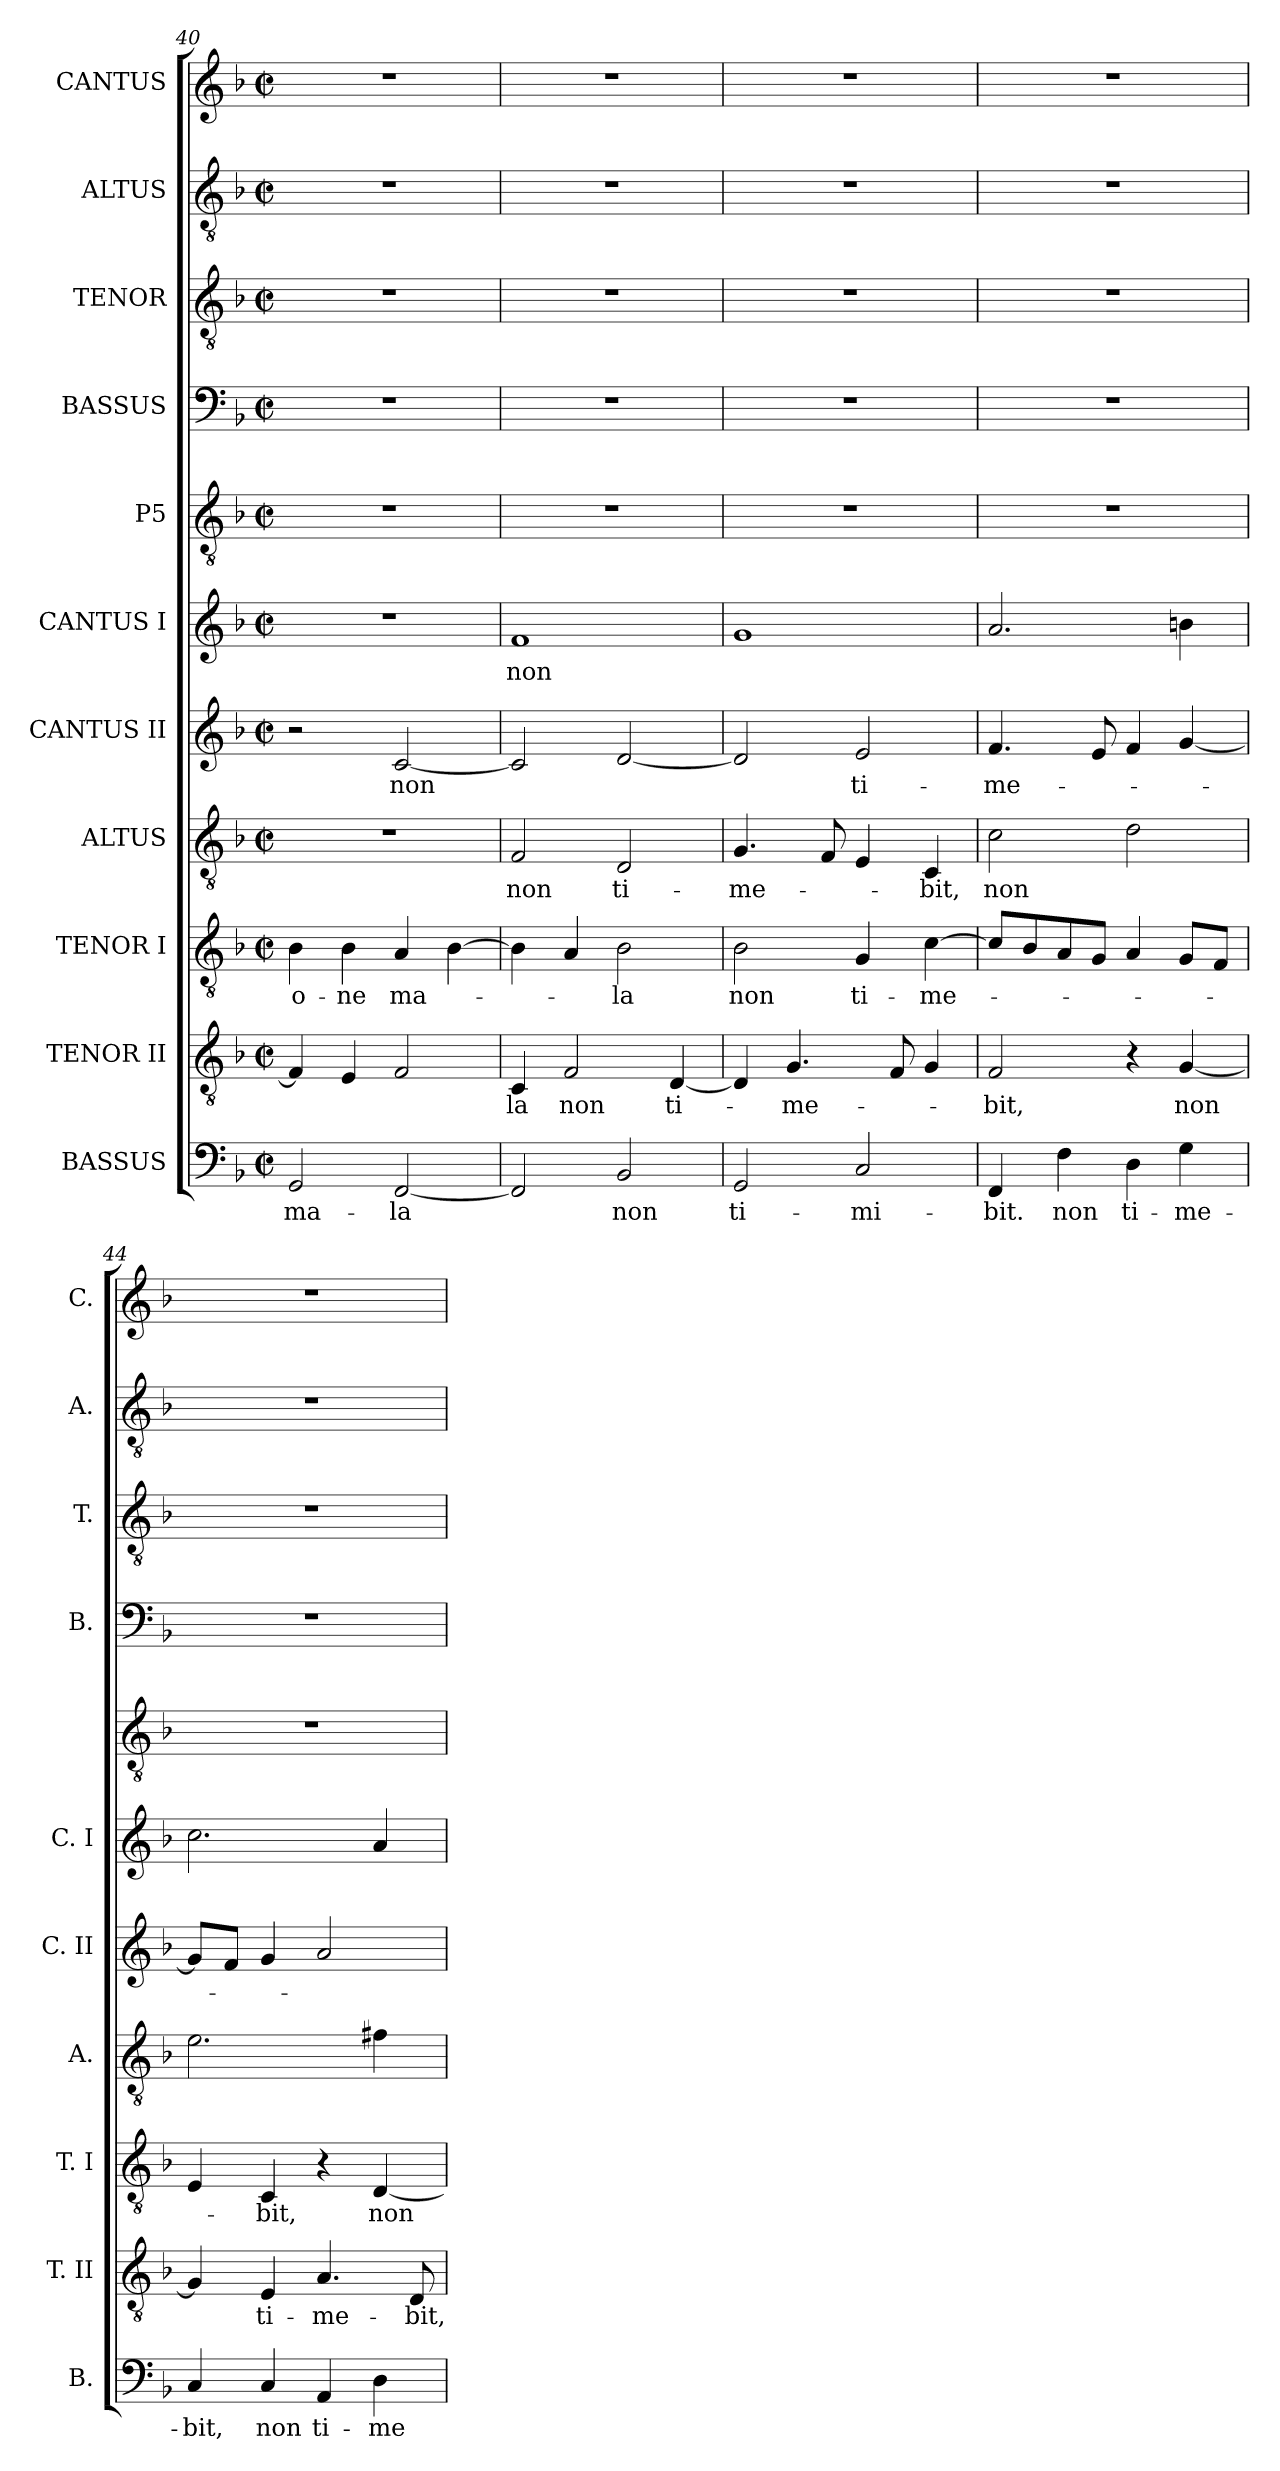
**kern	**text	**kern	**text	**kern	**text	**kern	**text	**kern	**text	**kern	**text	**kern	**kern	**kern	**kern	**kern
*part11	*part11	*part10	*part10	*part9	*part9	*part8	*part8	*part7	*part7	*part6	*part6	*part5	*part4	*part3	*part2	*part1
*staff11	*staff11	*staff10	*staff10	*staff9	*staff9	*staff8	*staff8	*staff7	*staff7	*staff6	*staff6	*staff5	*staff4	*staff3	*staff2	*staff1
*I"BASSUS	*	*I"TENOR II	*	*I"TENOR I	*	*I"ALTUS	*	*I"CANTUS II	*	*I"CANTUS I	*	*I"P5	*I"BASSUS	*I"TENOR	*I"ALTUS	*I"CANTUS
*I'B.	*	*I'T. II	*	*I'T. I	*	*I'A.	*	*I'C. II	*	*I'C. I	*	*	*I'B.	*I'T.	*I'A.	*I'C.
!!LO:PB:g=z
*clefF4	*	*clefGv2	*	*clefGv2	*	*clefGv2	*	*clefG2	*	*clefG2	*	*clefGv2	*clefF4	*clefGv2	*clefGv2	*clefG2
*	*	*ITrd7c12	*	*ITrd7c12	*	*ITrd7c12	*	*	*	*	*	*ITrd7c12	*	*ITrd7c12	*ITrd7c12	*
*k[b-]	*	*k[b-]	*	*k[b-]	*	*k[b-]	*	*k[b-]	*	*k[b-]	*	*k[b-]	*k[b-]	*k[b-]	*k[b-]	*k[b-]
*F:	*	*F:	*	*F:	*	*F:	*	*F:	*	*F:	*	*F:	*F:	*F:	*F:	*F:
*M2/2	*	*M2/2	*	*M2/2	*	*M2/2	*	*M2/2	*	*M2/2	*	*M2/2	*M2/2	*M2/2	*M2/2	*M2/2
*met(c|)	*	*met(c|)	*	*met(c|)	*	*met(c|)	*	*met(c|)	*	*met(c|)	*	*met(c|)	*met(c|)	*met(c|)	*met(c|)	*met(c|)
=40	=40	=40	=40	=40	=40	=40	=40	=40	=40	=40	=40	=40	=40	=40	=40	=40
!	!LO:LY:b:color=#000000	!	!	!	!	!	!	!	!	!	!	!	!	!	!	!
!	!	!	!	!	!LO:LY:b:color=#000000	!	!	!	!	!	!	!	!	!	!	!
2GGi/	ma-	4FFi/]	.	4BB-i\	-o-	1r	.	2r	.	1r	.	1r	1r	1r	1r	1r
!	!	!	!	!	!LO:LY:b:color=#000000	!	!	!	!	!	!	!	!	!	!	!
.	.	4EEi/	.	4BB-i\	-ne	.	.	.	.	.	.	.	.	.	.	.
!	!LO:LY:b:color=#000000	!	!	!	!	!	!	!	!	!	!	!	!	!	!	!
!	!	!	!	!	!LO:LY:b:color=#000000	!	!	!	!	!	!	!	!	!	!	!
!	!	!	!	!	!	!	!	!	!LO:LY:b:color=#000000	!	!	!	!	!	!	!
[2FFi/	-la	2FFi/	.	4AAi/	ma-	.	.	[2ci/	non	.	.	.	.	.	.	.
.	.	.	.	[4BB-i\	.	.	.	.	.	.	.	.	.	.	.	.
=41	=41	=41	=41	=41	=41	=41	=41	=41	=41	=41	=41	=41	=41	=41	=41	=41
!	!	!	!LO:LY:b:color=#000000	!	!	!	!	!	!	!	!	!	!	!	!	!
!	!	!	!	!	!	!	!LO:LY:b:color=#000000	!	!	!	!	!	!	!	!	!
!	!	!	!	!	!	!	!	!	!	!	!LO:LY:b:color=#000000	!	!	!	!	!
2FFi/]	.	4CCi/	-la	4BB-i\]	.	2FFi/	non	2ci/]	.	1fi	non	1r	1r	1r	1r	1r
!	!	!	!LO:LY:b:color=#000000	!	!	!	!	!	!	!	!	!	!	!	!	!
.	.	2FFi/	non	4AAi/	.	.	.	.	.	.	.	.	.	.	.	.
!	!LO:LY:b:color=#000000	!	!	!	!	!	!	!	!	!	!	!	!	!	!	!
!	!	!	!	!	!LO:LY:b:color=#000000	!	!	!	!	!	!	!	!	!	!	!
!	!	!	!	!	!	!	!LO:LY:b:color=#000000	!	!	!	!	!	!	!	!	!
2BB-i/	non	.	.	2BB-i\	-la	2DDi/	ti-	[2di/	.	.	.	.	.	.	.	.
!	!	!	!LO:LY:b:color=#000000	!	!	!	!	!	!	!	!	!	!	!	!	!
.	.	[4DDi/	ti-	.	.	.	.	.	.	.	.	.	.	.	.	.
=42	=42	=42	=42	=42	=42	=42	=42	=42	=42	=42	=42	=42	=42	=42	=42	=42
!	!LO:LY:b:color=#000000	!	!	!	!	!	!	!	!	!	!	!	!	!	!	!
!	!	!	!	!	!LO:LY:b:color=#000000	!	!	!	!	!	!	!	!	!	!	!
!	!	!	!	!	!	!	!LO:LY:b:color=#000000	!	!	!	!	!	!	!	!	!
2GGi/	ti-	4DDi/]	.	2BB-i\	non	4.GGi/	-me-	2di/]	.	1gi	.	1r	1r	1r	1r	1r
!	!	!	!LO:LY:b:color=#000000	!	!	!	!	!	!	!	!	!	!	!	!	!
.	.	4.GGi/	-me-	.	.	.	.	.	.	.	.	.	.	.	.	.
.	.	.	.	.	.	8FFi/	.	.	.	.	.	.	.	.	.	.
!	!LO:LY:b:color=#000000	!	!	!	!	!	!	!	!	!	!	!	!	!	!	!
!	!	!	!	!	!LO:LY:b:color=#000000	!	!	!	!	!	!	!	!	!	!	!
!	!	!	!	!	!	!	!	!	!LO:LY:b:color=#000000	!	!	!	!	!	!	!
2Ci/	-mi-	.	.	4GGi/	ti-	4EEi/	.	2ei/	ti-	.	.	.	.	.	.	.
.	.	8FFi/	.	.	.	.	.	.	.	.	.	.	.	.	.	.
!	!	!	!	!	!LO:LY:b:color=#000000	!	!	!	!	!	!	!	!	!	!	!
!	!	!	!	!	!	!	!LO:LY:b:color=#000000	!	!	!	!	!	!	!	!	!
.	.	4GGi/	.	[4Ci\	-me-	4CCi/	-bit,	.	.	.	.	.	.	.	.	.
=43	=43	=43	=43	=43	=43	=43	=43	=43	=43	=43	=43	=43	=43	=43	=43	=43
!	!LO:LY:b:color=#000000	!	!	!	!	!	!	!	!	!	!	!	!	!	!	!
!	!	!	!LO:LY:b:color=#000000	!	!	!	!	!	!	!	!	!	!	!	!	!
!	!	!	!	!	!	!	!LO:LY:b:color=#000000	!	!	!	!	!	!	!	!	!
!	!	!	!	!	!	!	!	!	!LO:LY:b:color=#000000	!	!	!	!	!	!	!
4FFi/	-bit.	2FFi/	-bit,	8Ci/L]	.	2Ci\	non	4.fi/	-me-	2.ai/	.	1r	1r	1r	1r	1r
.	.	.	.	8BB-i/	.	.	.	.	.	.	.	.	.	.	.	.
!	!LO:LY:b:color=#000000	!	!	!	!	!	!	!	!	!	!	!	!	!	!	!
4Fi\	non	.	.	8AAi/	.	.	.	.	.	.	.	.	.	.	.	.
.	.	.	.	8GGi/J	.	.	.	8ei/	.	.	.	.	.	.	.	.
!	!LO:LY:b:color=#000000	!	!	!	!	!	!	!	!	!	!	!	!	!	!	!
4Di\	ti-	4r	.	4AAi/	.	2Di\	.	4fi/	.	.	.	.	.	.	.	.
!	!LO:LY:b:color=#000000	!	!	!	!	!	!	!	!	!	!	!	!	!	!	!
!	!	!	!LO:LY:b:color=#000000	!	!	!	!	!	!	!	!	!	!	!	!	!
4Gi\	-me-	[4GGi/	non	8GGi/L	.	.	.	[4gi/	.	4bni\	.	.	.	.	.	.
.	.	.	.	8FFi/J	.	.	.	.	.	.	.	.	.	.	.	.
=44	=44	=44	=44	=44	=44	=44	=44	=44	=44	=44	=44	=44	=44	=44	=44	=44
!	!LO:LY:b:color=#000000	!	!	!	!	!	!	!	!	!	!	!	!	!	!	!
4Ci/	-bit,	4GGi/]	.	4EEi/	.	2.Ei\	.	8gi/L]	.	2.cci\	.	1r	1r	1r	1r	1r
.	.	.	.	.	.	.	.	8fi/J	.	.	.	.	.	.	.	.
!	!LO:LY:b:color=#000000	!	!	!	!	!	!	!	!	!	!	!	!	!	!	!
!	!	!	!LO:LY:b:color=#000000	!	!	!	!	!	!	!	!	!	!	!	!	!
!	!	!	!	!	!LO:LY:b:color=#000000	!	!	!	!	!	!	!	!	!	!	!
4Ci/	non	4EEi/	ti-	4CCi/	-bit,	.	.	4gi/	.	.	.	.	.	.	.	.
!	!LO:LY:b:color=#000000	!	!	!	!	!	!	!	!	!	!	!	!	!	!	!
!	!	!	!LO:LY:b:color=#000000	!	!	!	!	!	!	!	!	!	!	!	!	!
4AAi/	ti-	4.AAi/	-me-	4r	.	.	.	2ai/	.	.	.	.	.	.	.	.
!	!LO:LY:b:color=#000000	!	!	!	!	!	!	!	!	!	!	!	!	!	!	!
!	!	!	!	!	!LO:LY:b:color=#000000	!	!	!	!	!	!	!	!	!	!	!
4Di\	-me-	.	.	[4DDi/	non	4F#Xi\	.	.	.	4ai/	.	.	.	.	.	.
!	!	!	!LO:LY:b:color=#000000	!	!	!	!	!	!	!	!	!	!	!	!	!
.	.	8DDi/	-bit,	.	.	.	.	.	.	.	.	.	.	.	.	.
=	=	=	=	=	=	=	=	=	=	=	=	=	=	=	=	=
*-	*-	*-	*-	*-	*-	*-	*-	*-	*-	*-	*-	*-	*-	*-	*-	*-
